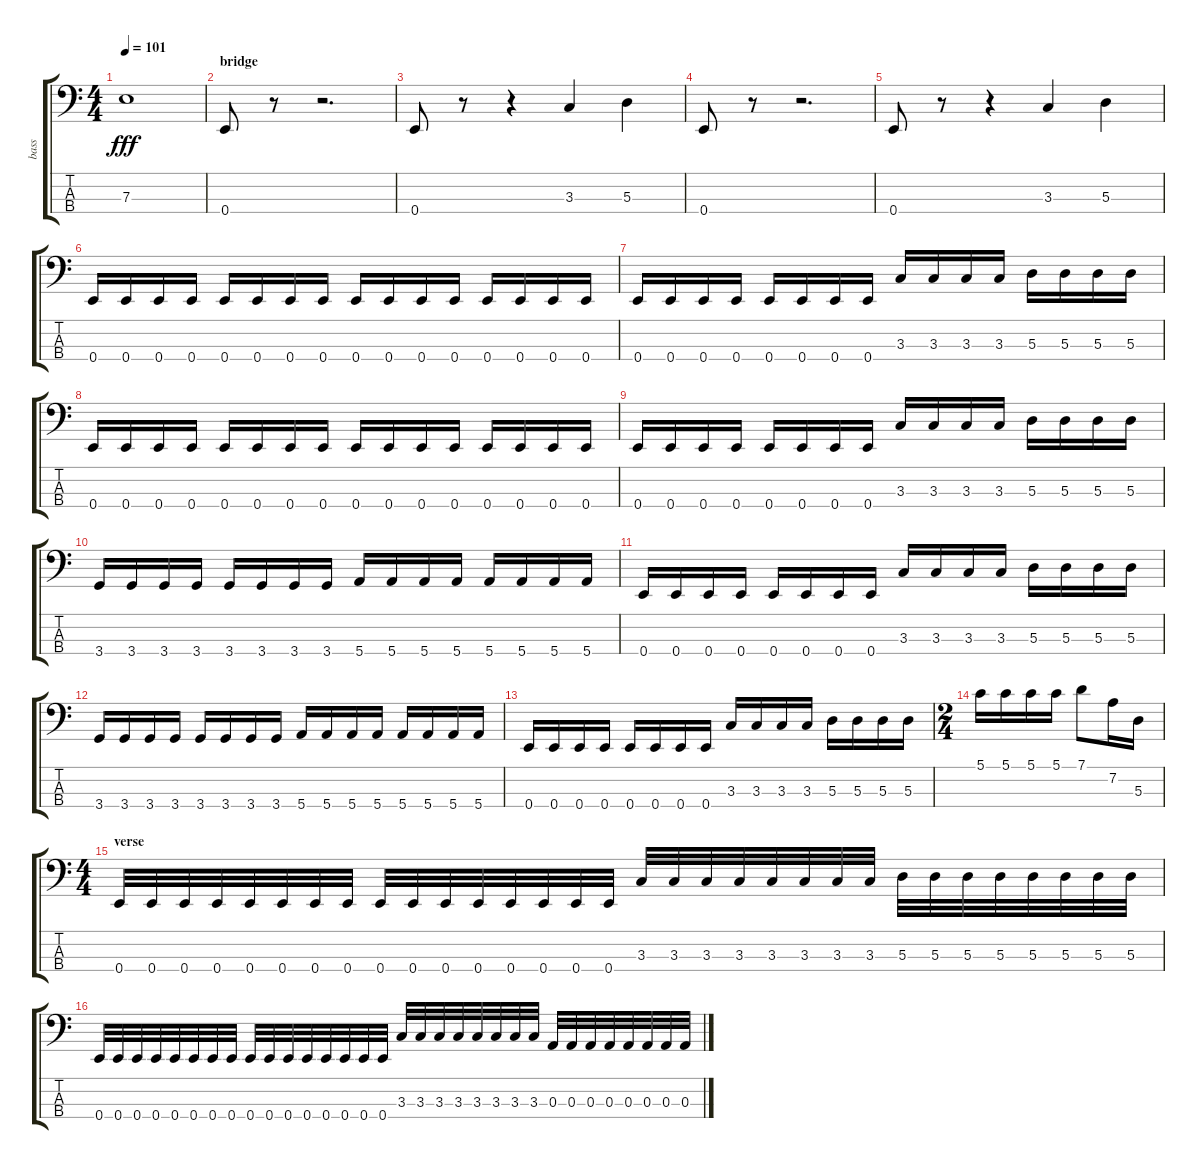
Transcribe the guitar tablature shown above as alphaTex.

\track ("bass" "bass") {instrument electricbassfinger}
\staff {score tabs}
\tuning (G2 D2 A1 E1) {hide}
\ts (4 4)
\tempo 101
\clef f4
\ks c
7.3.1{dy fff} |
\section ("" "bridge")
0.4.8 r.8 r.2{d} |
0.4.8 r.8 r.4 3.3.4 5.3.4 |
0.4.8 r.8 r.2{d} |
0.4.8 r.8 r.4 3.3.4 5.3.4 |
0.4.16 0.4.16 0.4.16 0.4.16 0.4.16 0.4.16 0.4.16 0.4.16 0.4.16 0.4.16 0.4.16 0.4.16 0.4.16 0.4.16 0.4.16 0.4.16 |
0.4.16 0.4.16 0.4.16 0.4.16 0.4.16 0.4.16 0.4.16 0.4.16 3.3.16 3.3.16 3.3.16 3.3.16 5.3.16 5.3.16 5.3.16 5.3.16 |
0.4.16 0.4.16 0.4.16 0.4.16 0.4.16 0.4.16 0.4.16 0.4.16 0.4.16 0.4.16 0.4.16 0.4.16 0.4.16 0.4.16 0.4.16 0.4.16 |
0.4.16 0.4.16 0.4.16 0.4.16 0.4.16 0.4.16 0.4.16 0.4.16 3.3.16 3.3.16 3.3.16 3.3.16 5.3.16 5.3.16 5.3.16 5.3.16 |
3.4.16 3.4.16 3.4.16 3.4.16 3.4.16 3.4.16 3.4.16 3.4.16 5.4.16 5.4.16 5.4.16 5.4.16 5.4.16 5.4.16 5.4.16 5.4.16 |
0.4.16 0.4.16 0.4.16 0.4.16 0.4.16 0.4.16 0.4.16 0.4.16 3.3.16 3.3.16 3.3.16 3.3.16 5.3.16 5.3.16 5.3.16 5.3.16 |
3.4.16 3.4.16 3.4.16 3.4.16 3.4.16 3.4.16 3.4.16 3.4.16 5.4.16 5.4.16 5.4.16 5.4.16 5.4.16 5.4.16 5.4.16 5.4.16 |
0.4.16 0.4.16 0.4.16 0.4.16 0.4.16 0.4.16 0.4.16 0.4.16 3.3.16 3.3.16 3.3.16 3.3.16 5.3.16 5.3.16 5.3.16 5.3.16 |
\ts (2 4)
5.1.16 5.1.16 5.1.16 5.1.16 7.1.8 7.2.16 5.3.16 |
\ts (4 4)
\section ("" "verse")
0.4.32 0.4.32 0.4.32 0.4.32 0.4.32 0.4.32 0.4.32 0.4.32 0.4.32 0.4.32 0.4.32 0.4.32 0.4.32 0.4.32 0.4.32 0.4.32 3.3.32 3.3.32 3.3.32 3.3.32 3.3.32 3.3.32 3.3.32 3.3.32 5.3.32 5.3.32 5.3.32 5.3.32 5.3.32 5.3.32 5.3.32 5.3.32 |
0.4.32 0.4.32 0.4.32 0.4.32 0.4.32 0.4.32 0.4.32 0.4.32 0.4.32 0.4.32 0.4.32 0.4.32 0.4.32 0.4.32 0.4.32 0.4.32 3.3.32 3.3.32 3.3.32 3.3.32 3.3.32 3.3.32 3.3.32 3.3.32 0.3.32 0.3.32 0.3.32 0.3.32 0.3.32 0.3.32 0.3.32 0.3.32
